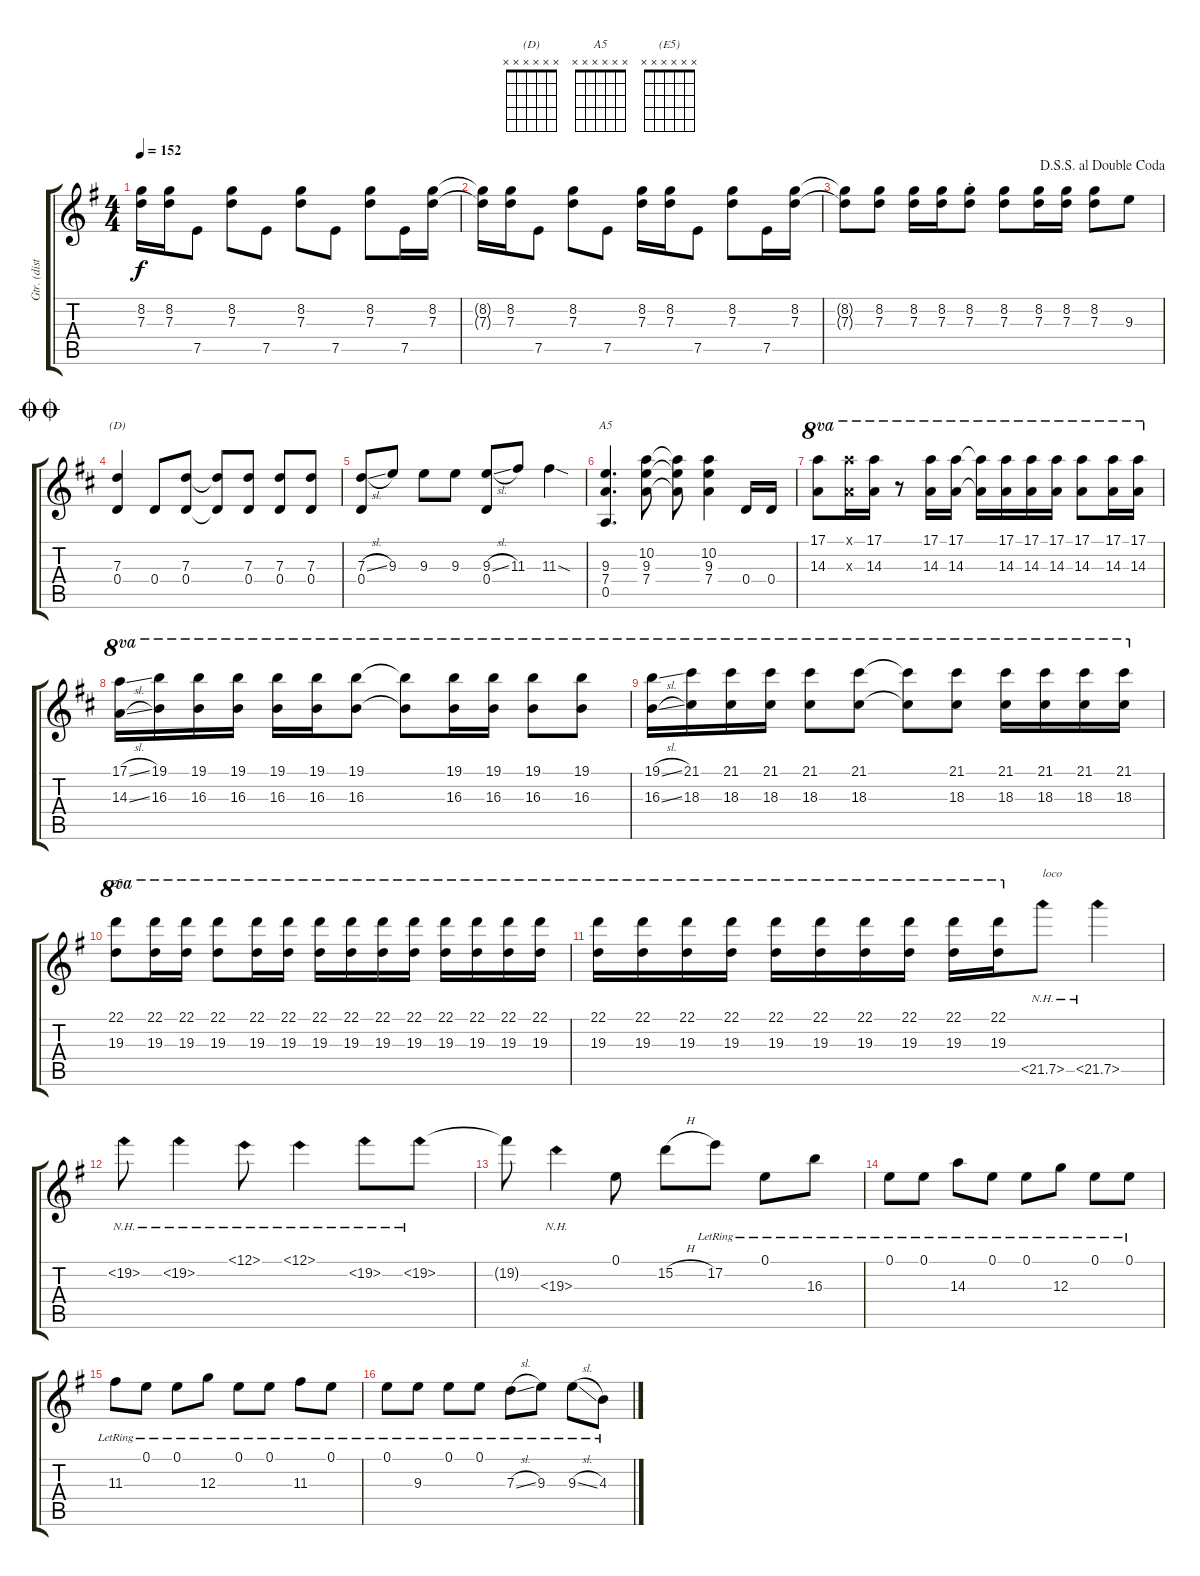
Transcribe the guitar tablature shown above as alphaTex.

\track ("Gtr. (dist.)" "Gtr. (dist") {instrument distortionguitar}
\staff {score tabs}
\tuning (E4 B3 G3 D3 A2 E2) {hide}
\chord ("(D)" x x x x x x)
\chord ("A5" x x x x x x)
\chord ("(E5)" x x x x x x)
\ts (4 4)
\tempo 152
\clef g2
\ks g
(8.2{t} 7.3{t}).16{dy f} (8.2 7.3).16 7.5.8 (8.2 7.3).8 7.5.8 (8.2 7.3).8 7.5.8 (8.2 7.3).8 7.5.16 (8.2 7.3).16 |
(8.2{t} 7.3{t}).16 (8.2 7.3).16 7.5.8 (8.2 7.3).8 7.5.8 (8.2 7.3).16 (8.2 7.3).16 7.5.8 (8.2 7.3).8 7.5.16 (8.2 7.3).16 |
\jump dalsegnosegnoaldoublecoda
(8.2{t} 7.3{t}).8 (8.2 7.3).8 (8.2 7.3).16 (8.2 7.3).16 (8.2{st} 7.3{st}).8 (8.2 7.3).8 (8.2 7.3).16 (8.2 7.3).16 (8.2 7.3).8 9.3.8 |
\jump doublecoda
\ks d
(7.3 0.4).4{ch "(D)"} 0.4.8 (7.3 0.4).8 (7.3{t} 0.4{t}).8 (7.3 0.4).8 (7.3 0.4).8 (7.3 0.4).8 |
(7.3{sl} 0.4).8 9.3.8 9.3.8 9.3.8 (9.3{sl} 0.4).8 11.3.8 11.3{sod}.4 |
(9.3 7.4 0.5).4{d ch "A5"} (10.2 9.3 7.4).8 (10.2{t} 9.3{t} 7.4{t}).8 (10.2 9.3 7.4).4 0.4.16 0.4.16 |
(17.1 14.3).8{ot 8va} (17.1{x} 14.3{x}).16{ot 8va} (17.1 14.3).16{ot 8va} r.8{ot 8va} (17.1 14.3).16{ot 8va} (17.1 14.3).16{ot 8va} (17.1{t} 14.3{t}).16{ot 8va} (17.1 14.3).16{ot 8va} (17.1 14.3).16{ot 8va} (17.1 14.3).16{ot 8va} (17.1 14.3).8{ot 8va} (17.1 14.3).16{ot 8va} (17.1 14.3).16{ot 8va} |
(17.1{sl} 14.3{sl}).16{ot 8va} (19.1 16.3).16{ot 8va} (19.1 16.3).16{ot 8va} (19.1 16.3).16{ot 8va} (19.1 16.3).16{ot 8va} (19.1 16.3).16{ot 8va} (19.1 16.3).8{ot 8va} (19.1{t} 16.3{t}).8{ot 8va} (19.1 16.3).16{ot 8va} (19.1 16.3).16{ot 8va} (19.1 16.3).8{ot 8va} (19.1 16.3).8{ot 8va} |
(19.1{sl} 16.3{sl}).16{ot 8va} (21.1 18.3).16{ot 8va} (21.1 18.3).16{ot 8va} (21.1 18.3).16{ot 8va} (21.1 18.3).8{ot 8va} (21.1 18.3).8{ot 8va} (21.1{t} 18.3{t}).8{ot 8va} (21.1 18.3).8{ot 8va} (21.1 18.3).16{ot 8va} (21.1 18.3).16{ot 8va} (21.1 18.3).16{ot 8va} (21.1 18.3).16{ot 8va} |
\ks g
(22.1 19.3).8{ch "(E5)" ot 8va} (22.1 19.3).16{ot 8va} (22.1 19.3).16{ot 8va} (22.1 19.3).8{ot 8va} (22.1 19.3).16{ot 8va} (22.1 19.3).16{ot 8va} (22.1 19.3).16{ot 8va} (22.1 19.3).16{ot 8va} (22.1 19.3).16{ot 8va} (22.1 19.3).16{ot 8va} (22.1 19.3).16{ot 8va} (22.1 19.3).16{ot 8va} (22.1 19.3).16{ot 8va} (22.1 19.3).16{ot 8va} |
(22.1 19.3).16{ot 8va} (22.1 19.3).16{ot 8va} (22.1 19.3).16{ot 8va} (22.1 19.3).16{ot 8va} (22.1 19.3).16{ot 8va} (22.1 19.3).16{ot 8va} (22.1 19.3).16{ot 8va} (22.1 19.3).16{ot 8va} (22.1 19.3).16{ot 8va} (22.1 19.3).16{ot 8va} 22.5{nh}.8{txt "loco"} 22.5{nh}.4 |
19.2{nh}.8 19.2{nh}.4 12.1{nh}.8 12.1{nh}.4 19.2{nh}.8 19.2{nh}.8 |
19.2{t}.8 19.3{nh}.4 0.1.8 15.2{h}.8 17.2{lr}.8 0.1{lr}.8 16.3{lr}.8 |
0.1{lr}.8 0.1{lr}.8 14.3{lr}.8 0.1{lr}.8 0.1{lr}.8 12.3{lr}.8 0.1{lr}.8 0.1{lr}.8 |
11.3{lr}.8 0.1{lr}.8 0.1{lr}.8 12.3{lr}.8 0.1{lr}.8 0.1{lr}.8 11.3{lr}.8 0.1{lr}.8 |
0.1{lr}.8 9.3{lr}.8 0.1{lr}.8 0.1{lr}.8 7.3{sl lr}.8 9.3{lr}.8 9.3{sl lr}.8 4.3{lr}.8
